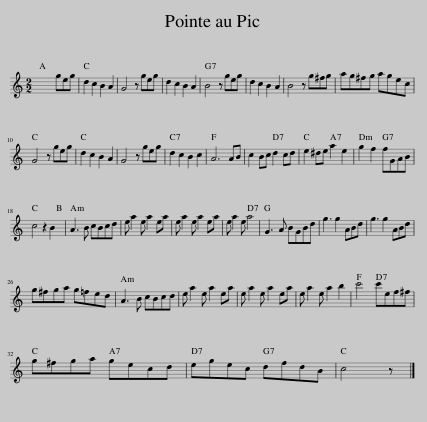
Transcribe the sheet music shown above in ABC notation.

X:1
L:1/8
M:2/2
I:linebreak $
K:C
V:1 treble
V:1
 x8 | geg | d2 c2 B2 A2 | G4 z geg | d2 c2 B2 A2 | %5
 B4 z geg | d2 c2 B2 A2 | B4 z g^fg | ag^fg agec |$ G4 z geg | %10
 d2 c2 B2 A2 | G4 z geg | d2 c2 B2 c2 | A6 AB | c2 Bc d2 cd | %15
 e2 ^de a2 e2 | g2 f2 fGAB |$ c4 z2 B2 | A3 B cBcd | e a2 e a2 ea | %20
 e a2 e a2 ea | e a2 e a4 | G3 A BGBd | g3 g2 ABd | g3 g2 ABd |$ %25
 g^fga g=fed | A3 B cBcd | e a2 e a2 ea | e a2 e a2 ea | e a2 e a2 b2 | %30
 c'4 c'ef^f |$ g^fga gecd | egec dfdB | c4 z |] %34
